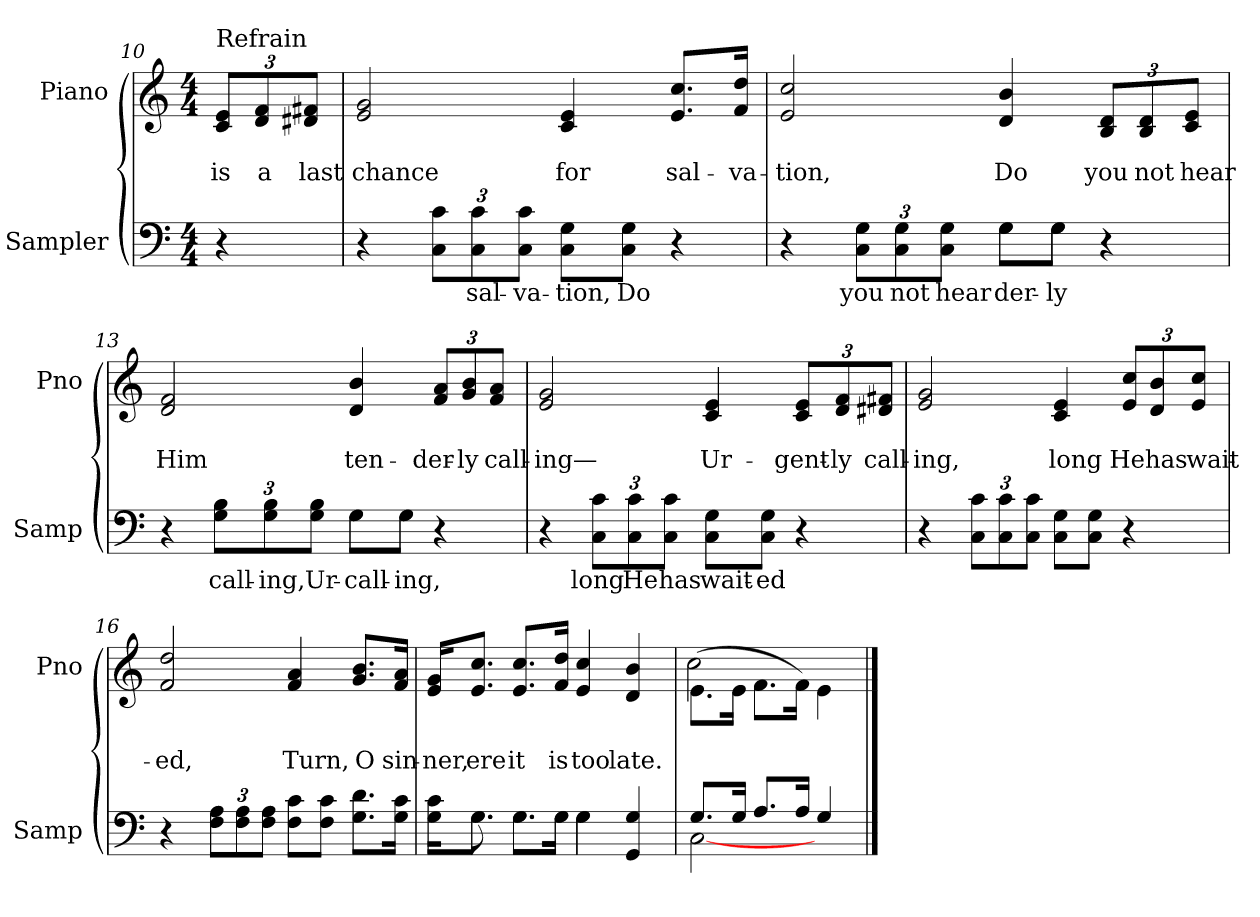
**kern	**text	**kern	**text	**text
*part2	*part2	*part1	*part1	*part1
*staff2	*staff2	*staff1	*staff1	*staff1
*I"Sampler	*	*I"Piano	*	*
*I'Samp	*	*I'Pno	*	*
*clefF4	*	*clefG2	*	*
*M4/4	*	*M4/4	*	*
=10	=10	=10	=10	=10
!	!	!LO:TX:t=Refrain	!	!
4r	.	12c/ 12e/L	.	is
.	.	12d/ 12f/	.	a
.	.	12d#X/ 12f#X/J	.	last
=11	=11	=11	=11	=11
4r	.	2e 2g	.	chance
12C\ 12c\L	.	.	.	.
12C\ 12c\	sal-	.	.	.
12C\ 12c\J	-va-	.	.	.
8C\ 8G\L	-tion,	4c 4e	.	for
8C\ 8G\J	Do	.	.	.
4r	.	8.e/ 8.cc/L	.	sal-
.	.	16f/ 16dd/Jk	.	-va-
=12	=12	=12	=12	=12
*^	*	*	*	*
4r	2ryy	.	2e 2cc	.	-tion,
12C\ 12G\L	.	you	.	.	.
12C\ 12G\	.	not	.	.	.
12C\ 12G\J	.	hear	.	.	.
8G\L	8G\L	-der-	4d 4b	.	Do
8G\J	8G\J	-ly	.	.	.
4r	4ryy	.	12B/ 12d/L	.	you
.	.	.	12B/ 12d/	.	not
.	.	.	12c/ 12e/J	.	hear
=13	=13	=13	=13	=13	=13
4r	2ryy	.	2d 2f	.	Him
12G\ 12B\L	.	call-	.	.	.
12G\ 12B\	.	-ing,	.	.	.
12G\ 12B\J	.	Ur-	.	.	.
8G\L	8G\L	call-	4d 4b	.	ten-
8G\J	8G\J	-ing,	.	.	.
4r	4ryy	.	12f/ 12a/L	.	-der-
.	.	.	12g/ 12b/	.	-ly
.	.	.	12f/ 12a/J	.	call-
*v	*v	*	*	*	*
=14	=14	=14	=14	=14
4r	.	2e 2g	.	-ing—
12C\ 12c\L	long	.	.	.
12C\ 12c\	He	.	.	.
12C\ 12c\J	has	.	.	.
8C\ 8G\L	wait-	4c 4e	.	Ur-
8C\ 8G\J	-ed	.	.	.
4r	.	12c/ 12e/L	.	-gent-
.	.	12d/ 12f/	.	-ly
.	.	12d#X/ 12f#X/J	.	call-
=15	=15	=15	=15	=15
4r	.	2e 2g	.	-ing,
12C\ 12c\L	.	.	.	.
12C\ 12c\	.	.	.	.
12C\ 12c\J	.	.	.	.
8C\ 8G\L	.	4c 4e	.	long
8C\ 8G\J	.	.	.	.
4r	.	12e/ 12cc/L	.	He
.	.	12d/ 12b/	.	has
.	.	12e/ 12cc/J	.	wait-
=16	=16	=16	=16	=16
4r	.	2f 2dd	.	-ed,
12F\ 12A\L	.	.	.	.
12F\ 12A\	.	.	.	.
12F\ 12A\J	.	.	.	.
8F\ 8c\L	.	4f 4a	.	Turn,
8F\ 8c\J	.	.	.	.
8.G\ 8.d\L	.	8.g/ 8.b/L	.	O
16G\ 16c\Jk	.	16f/ 16a/Jk	.	sin-
=17	=17	=17	=17	=17
*^	*	*	*	*
16G\ 16c\KL	16ryy	.	16e/ 16g/KL	.	-ner,
8.G\J	8.G	.	8.e/ 8.cc/J	.	ere
8.G\L	8.G\L	.	8.e/ 8.cc/L	.	it
16G\Jk	16G\Jk	.	16f/ 16dd/Jk	.	is
4G\	4G	.	4e 4cc	.	too
4GG 4G	4ryy	.	4d 4b	.	late.
=18	=18	=18	=18	=18	=18
*	*	*	*^	*	*
8.G/L	[2C	.	(8.e\L	2cc	.	.
16G/Jk	.	.	16e\Jk	.	.	.
8.A/L	.	.	8.f\L	.	.	.
16A/Jk	.	.	16f\Jk)	.	.	.
4G/	4ryy	.	4e\	4ryy	.	.
*v	*v	*	*	*	*	*
*	*	*v	*v	*	*
==	==	==	==	==
*-	*-	*-	*-	*-
